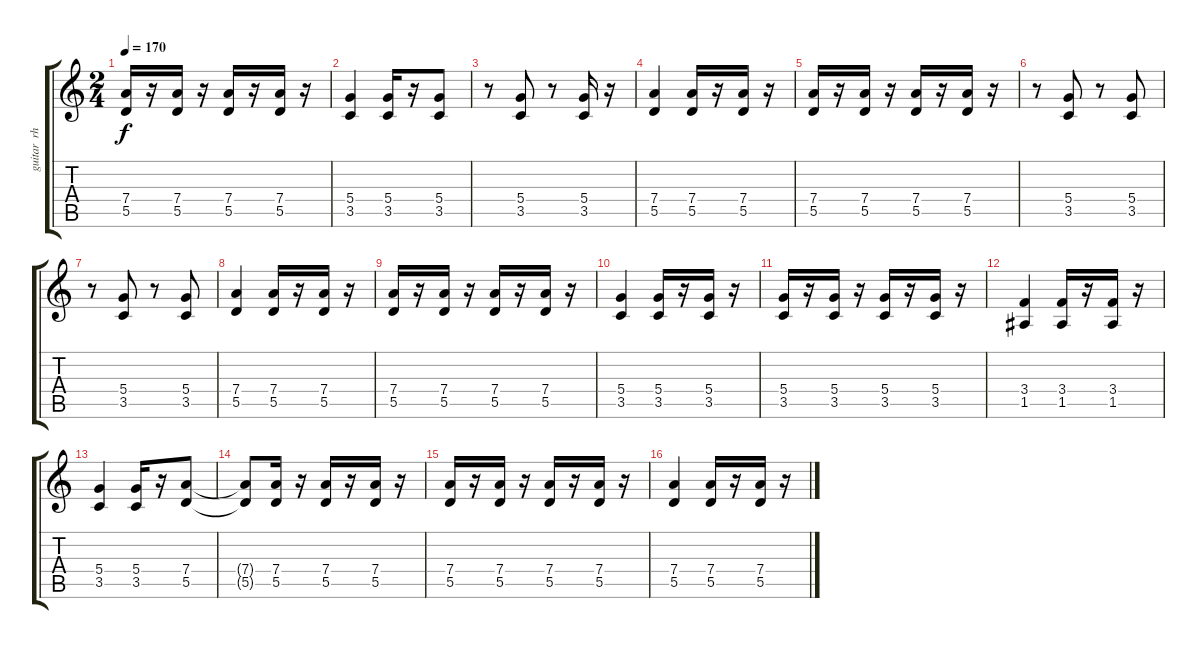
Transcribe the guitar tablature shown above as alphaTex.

\track ("guitar  rhythm  one" "guitar  rh") {instrument distortionguitar}
\staff {score tabs}
\tuning (E4 B3 G3 D3 A2 E2) {hide}
\ts (2 4)
\tempo 170
\clef g2
\ks c
(7.4 5.5).16{dy f} r.16 (7.4 5.5).16 r.16 (7.4 5.5).16 r.16 (7.4 5.5).16 r.16 |
(5.4 3.5).4 (5.4 3.5).16 r.16 (5.4 3.5).8 |
r.8 (5.4 3.5).8 r.8 (5.4 3.5).16 r.16 |
(7.4 5.5).4 (7.4 5.5).16 r.16 (7.4 5.5).16 r.16 |
(7.4 5.5).16 r.16 (7.4 5.5).16 r.16 (7.4 5.5).16 r.16 (7.4 5.5).16 r.16 |
r.8 (5.4 3.5).8 r.8 (5.4 3.5).8 |
r.8 (5.4 3.5).8 r.8 (5.4 3.5).8 |
(7.4 5.5).4 (7.4 5.5).16 r.16 (7.4 5.5).16 r.16 |
(7.4 5.5).16 r.16 (7.4 5.5).16 r.16 (7.4 5.5).16 r.16 (7.4 5.5).16 r.16 |
(5.4 3.5).4 (5.4 3.5).16 r.16 (5.4 3.5).16 r.16 |
(5.4 3.5).16 r.16 (5.4 3.5).16 r.16 (5.4 3.5).16 r.16 (5.4 3.5).16 r.16 |
(3.4 1.5).4 (3.4 1.5).16 r.16 (3.4 1.5).16 r.16 |
(5.4 3.5).4 (5.4 3.5).16 r.16 (7.4 5.5).8 |
(7.4{t} 5.5{t}).8 (7.4 5.5).16 r.16 (7.4 5.5).16 r.16 (7.4 5.5).16 r.16 |
(7.4 5.5).16 r.16 (7.4 5.5).16 r.16 (7.4 5.5).16 r.16 (7.4 5.5).16 r.16 |
(7.4 5.5).4 (7.4 5.5).16 r.16 (7.4 5.5).16 r.16
